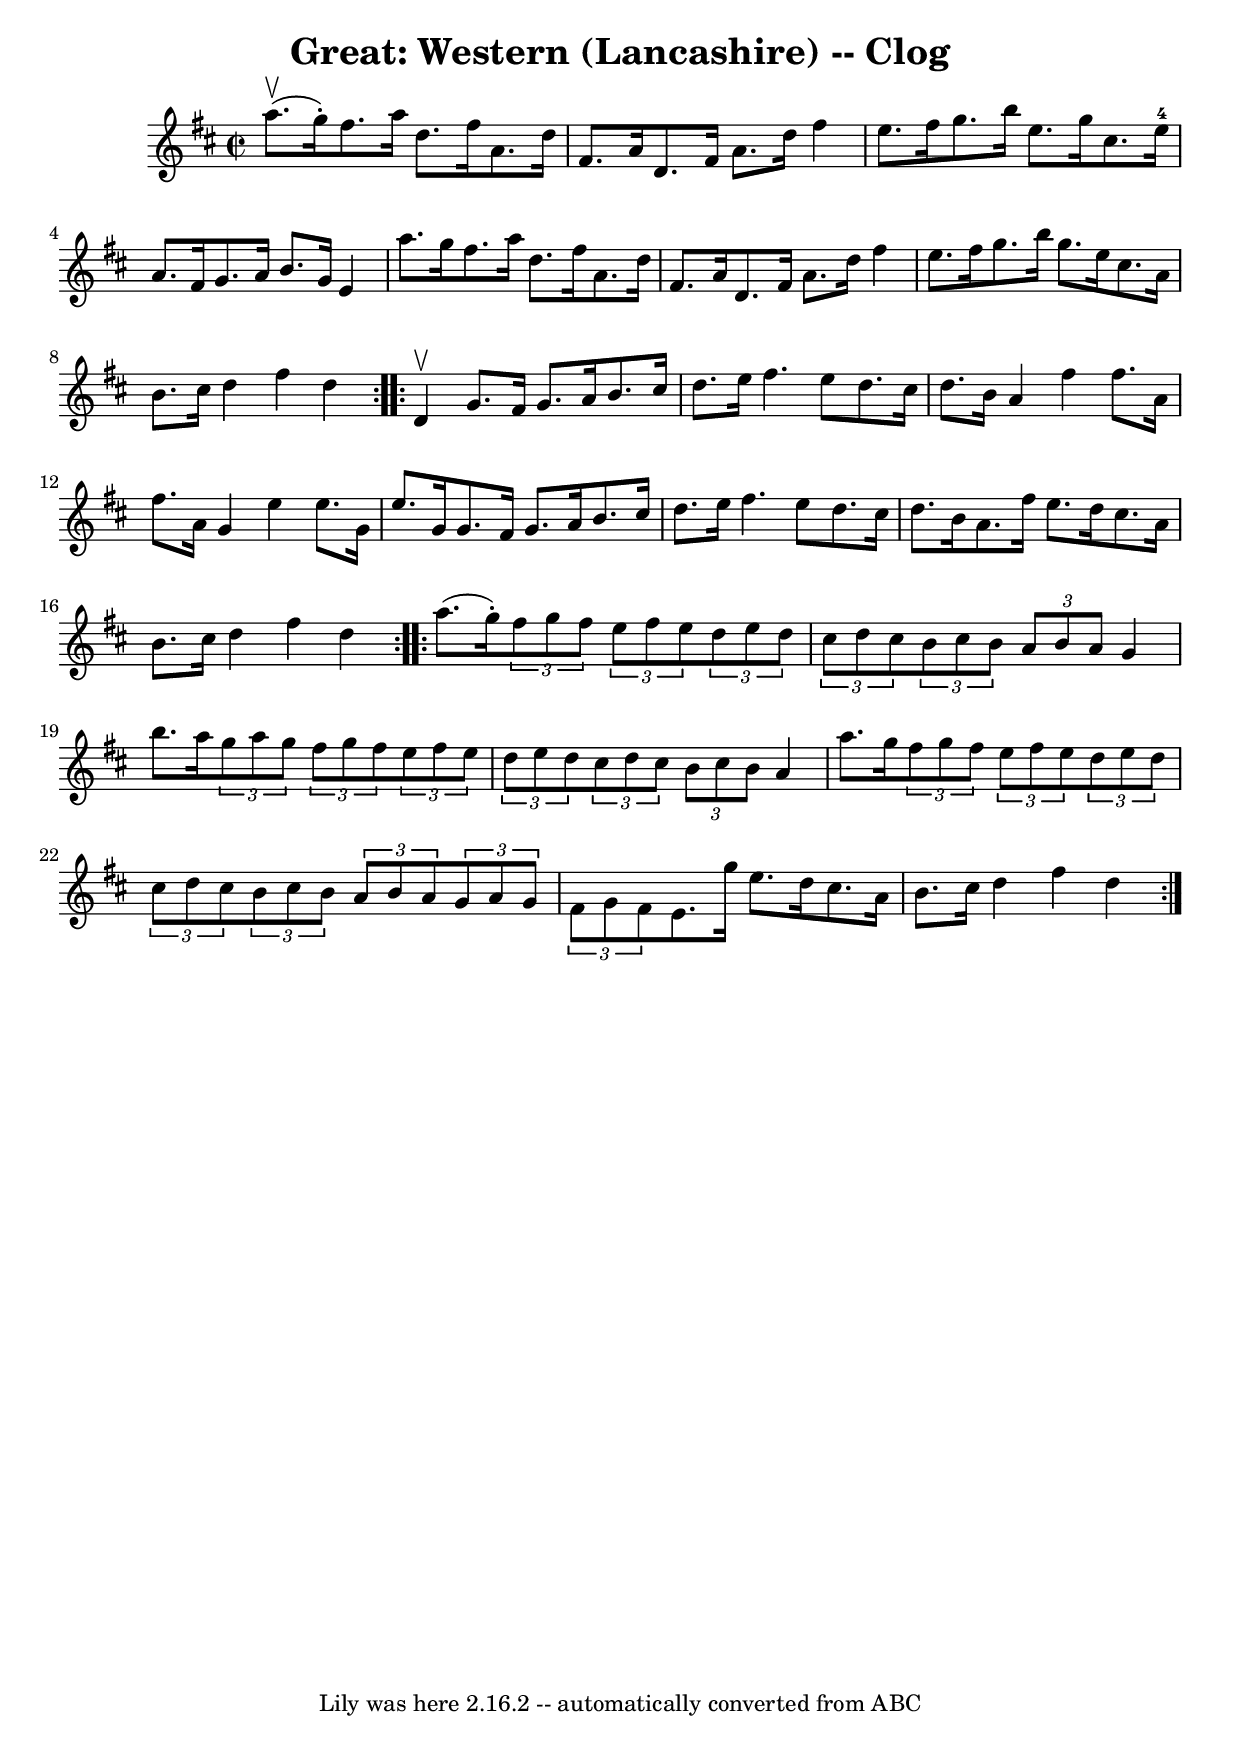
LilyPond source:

\version "2.7.40"
\include "Mammoth.ily"
\header {
	%% book = "Ryan's Mammoth Collection"
	crossRefNumber = "1"
	footnotes = ""
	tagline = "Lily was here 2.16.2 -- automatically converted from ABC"
	title = "Great: Western (Lancashire) -- Clog"
}
voicedefault =  {
\set Score.defaultBarType = "empty"

\repeat volta 2 {
\override Staff.TimeSignature #'style = #'C
 \time 2/2 \key d \major a''8.^\upbow(g''16 -.) |
 fis''8.    
a''16 d''8. fis''16 a'8. d''16 fis'8. a'16  |
 d'8.   
 fis'16 a'8. d''16 fis''4 e''8. fis''16  |
 g''8.    
b''16 e''8. g''16 cis''8. e''16-4 a'8. fis'16  |
   
g'8. a'16 b'8. g'16 e'4 a''8. g''16  |
 fis''8.    
a''16 d''8. fis''16 a'8. d''16 fis'8. a'16  |
 d'8.   
 fis'16 a'8. d''16 fis''4 e''8. fis''16  |
 g''8.    
b''16 g''8. e''16 cis''8. a'16 b'8. cis''16  |
 d''4  
 fis''4 d''4  }     \repeat volta 2 { d'4^\upbow |
 g'8.    
fis'16 g'8. a'16 b'8. cis''16 d''8. e''16  |
 fis''4. 
 e''8 d''8. cis''16 d''8. b'16  |
 a'4 fis''4    
fis''8. a'16 fis''8. a'16  |
 g'4 e''4 e''8. g'16    
e''8. g'16  |
 g'8. fis'16 g'8. a'16 b'8. cis''16   
 d''8. e''16  |
 fis''4. e''8 d''8. cis''16 d''8.    
b'16  |
 a'8. fis''16 e''8. d''16 cis''8. a'16 b'8.   
 cis''16  |
 d''4 fis''4 d''4  }     \repeat volta 2 { a''8. (
 g''16 -.) |
 \times 2/3 { fis''8 g''8 fis''8  } \times 2/3 {   
e''8 fis''8 e''8  }   \times 2/3 { d''8 e''8 d''8  } \times 2/3 { 
 cis''8 d''8 cis''8  } |
 \times 2/3 { b'8 cis''8 b'8  } 
\times 2/3 { a'8 b'8 a'8  } g'4 b''8. a''16  |
     
\times 2/3 { g''8 a''8 g''8  } \times 2/3 { fis''8 g''8 fis''8  
}   \times 2/3 { e''8 fis''8 e''8  } \times 2/3 { d''8 e''8    
d''8  } |
 \times 2/3 { cis''8 d''8 cis''8  } \times 2/3 { b'8  
 cis''8 b'8  } a'4 a''8. g''16  |
     \times 2/3 { fis''8  
 g''8 fis''8  } \times 2/3 { e''8 fis''8 e''8  } \times 2/3 {   
d''8 e''8 d''8  } \times 2/3 { cis''8 d''8 cis''8  } |
 
\times 2/3 { b'8 cis''8 b'8  } \times 2/3 { a'8 b'8 a'8  } 
\times 2/3 { g'8 a'8 g'8  } \times 2/3 { fis'8 g'8 fis'8  } 
|
 e'8. g''16 e''8. d''16 cis''8. a'16 b'8.    
cis''16  |
 d''4 fis''4 d''4  }   
}

\score{
    <<

	\context Staff="default"
	{
	    \voicedefault 
	}

    >>
	\layout {
	}
	\midi {}
}
